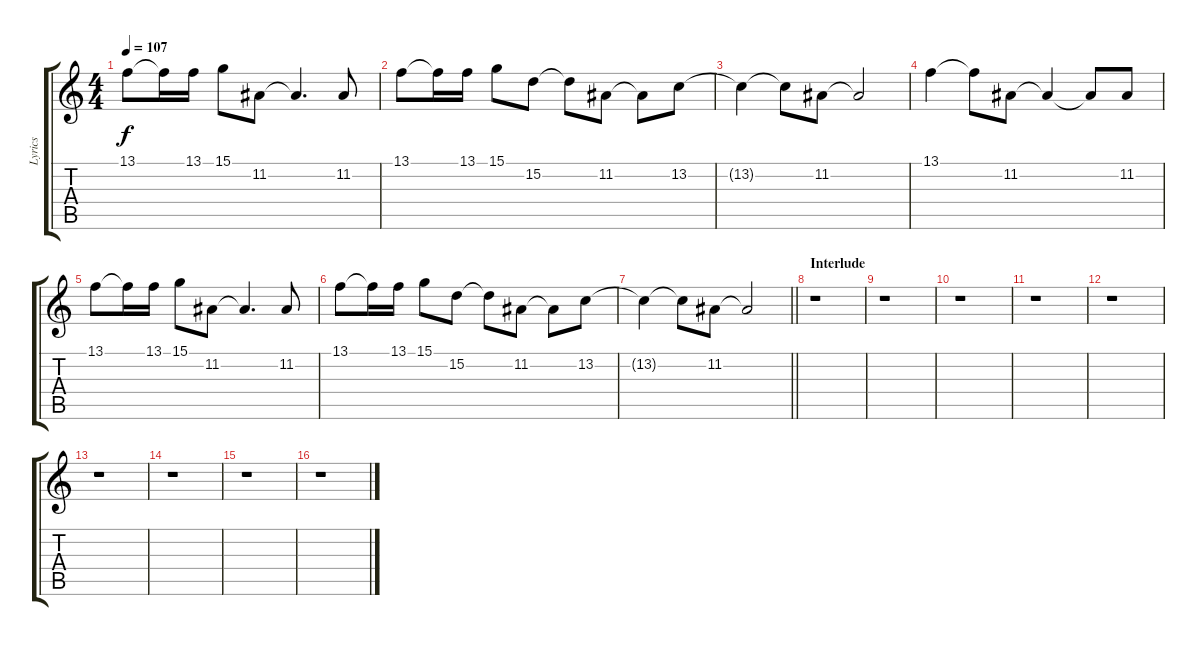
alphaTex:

\track ("Lyrics" "Lyrics") {instrument pad4choir}
\staff {score tabs}
\tuning (E4 B3 G3 D3 A2 D2) {hide}
\ts (4 4)
\tempo 107
\clef g2
\ks c
13.1.8{dy f} 13.1{t}.16 13.1.16 15.1.8 11.2.8 11.2{t}.4{d} 11.2.8 |
13.1.8 13.1{t}.16 13.1.16 15.1.8 15.2.8 15.2{t}.8 11.2.8 11.2{t}.8 13.2.8 |
13.2{t}.4 13.2{t}.8 11.2.8 11.2{t}.2 |
13.1.4 13.1{t}.8 11.2.8 11.2{t}.4 11.2{t}.8 11.2.8 |
13.1.8 13.1{t}.16 13.1.16 15.1.8 11.2.8 11.2{t}.4{d} 11.2.8 |
13.1.8 13.1{t}.16 13.1.16 15.1.8 15.2.8 15.2{t}.8 11.2.8 11.2{t}.8 13.2.8 |
\barLineRight lightlight
13.2{t}.4 13.2{t}.8 11.2.8 11.2{t}.2 |
\section ("" "Interlude")
r.1 |
r.1 |
r.1 |
r.1 |
r.1 |
r.1 |
r.1 |
r.1 |
r.1
